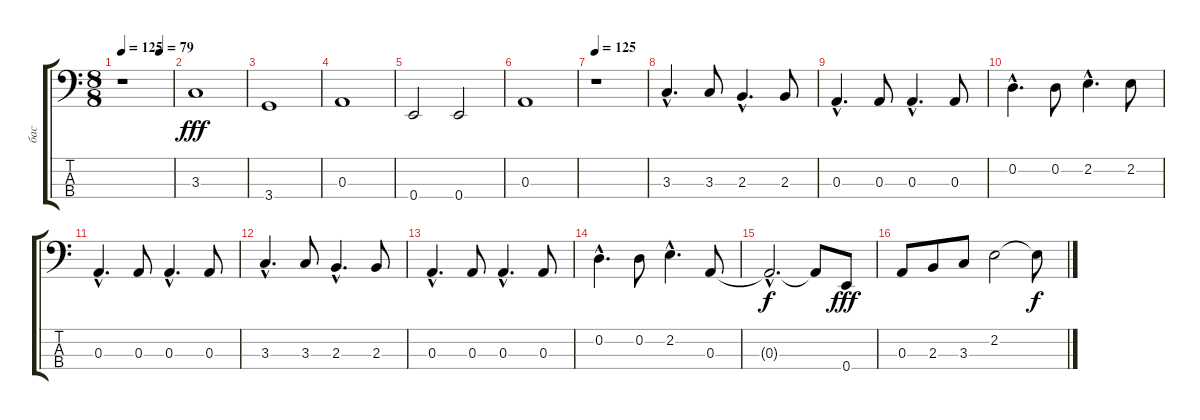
\track ("бас" "бас") {instrument fretlessbass}
\staff {score tabs}
\tuning (G2 D2 A1 E1) {hide}
\ts (8 8)
\tempo 125
\tempo (79 0.75)
\tempo 125
\clef f4
\ks c
r.1{dy fff instrument fretlessbass} |
3.3.1 |
3.4.1 |
0.3.1 |
0.4.2 0.4.2 |
0.3.1 |
\tempo 125
r.1 |
3.3{hac}.4{d} 3.3.8 2.3{hac}.4{d} 2.3.8 |
0.3{hac}.4{d} 0.3.8 0.3{hac}.4{d} 0.3.8 |
0.2{hac}.4{d} 0.2.8 2.2{hac}.4{d} 2.2.8 |
0.3{hac}.4{d} 0.3.8 0.3{hac}.4{d} 0.3.8 |
3.3{hac}.4{d} 3.3.8 2.3{hac}.4{d} 2.3.8 |
0.3{hac}.4{d} 0.3.8 0.3{hac}.4{d} 0.3.8 |
0.2{hac}.4{d} 0.2.8 2.2{hac}.4{d} 0.3.8 |
0.3{hac t}.2{d dy f} 0.3{t}.8 0.4.8{dy fff} |
0.3.8 2.3.8 3.3.8 2.2.2 2.2{t}.8{dy f}
